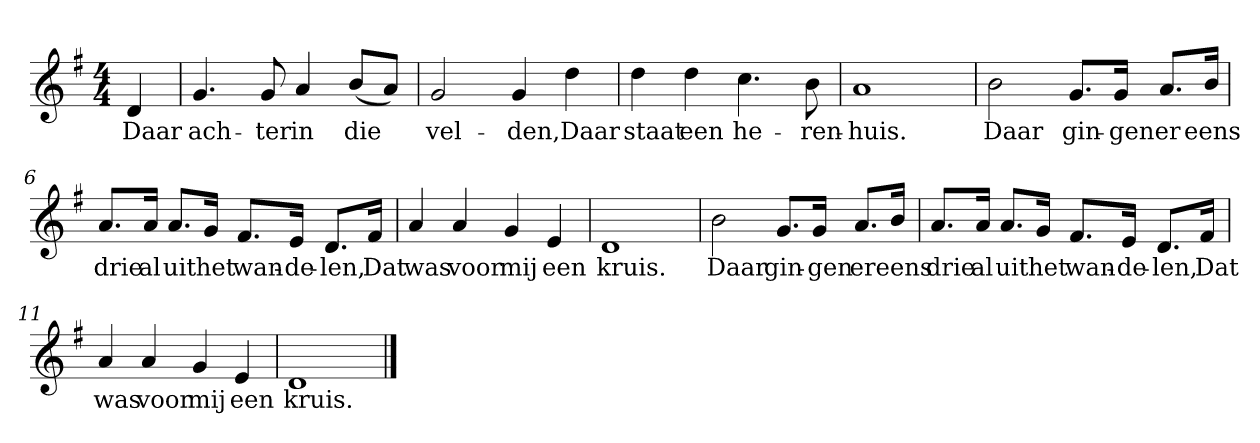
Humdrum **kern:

**kern	**text
*part1	*part1
*staff1	*staff1
*clefG2	*
*k[f#]	*
*G:	*
*M4/4	*
*MM120	*
=	=
4d	Daar
=1	=1
4.g	ach-
8g	-ter
4a	in
(8b/L	die
8a/J)	.
=2	=2
2g	vel-
4g	-den,
4dd	Daar
=3	=3
4dd	staat
4dd	een
4.cc	he-
8b	-ren-
=4	=4
1a	-huis.
=5	=5
2b	Daar
8.g/L	gin-
16g/Jk	-gen
8.a/L	er
16b/Jk	eens
=6	=6
8.a/L	drie
16a/Jk	al
8.a/L	uit
16g/Jk	het
8.f#/L	wan-
16e/Jk	-de-
8.d/L	-len,
16f#/Jk	Dat
=7	=7
4a	was
4a	voor
4g	mij
4e	een
=8	=8
1d	kruis.
=9	=9
2b	Daar
8.g/L	gin-
16g/Jk	-gen
8.a/L	er
16b/Jk	eens
=10	=10
8.a/L	drie
16a/Jk	al
8.a/L	uit
16g/Jk	het
8.f#/L	wan-
16e/Jk	-de-
8.d/L	-len,
16f#/Jk	Dat
=11	=11
4a	was
4a	voor
4g	mij
4e	een
=12	=12
1d	kruis.
==	==
*-	*-
